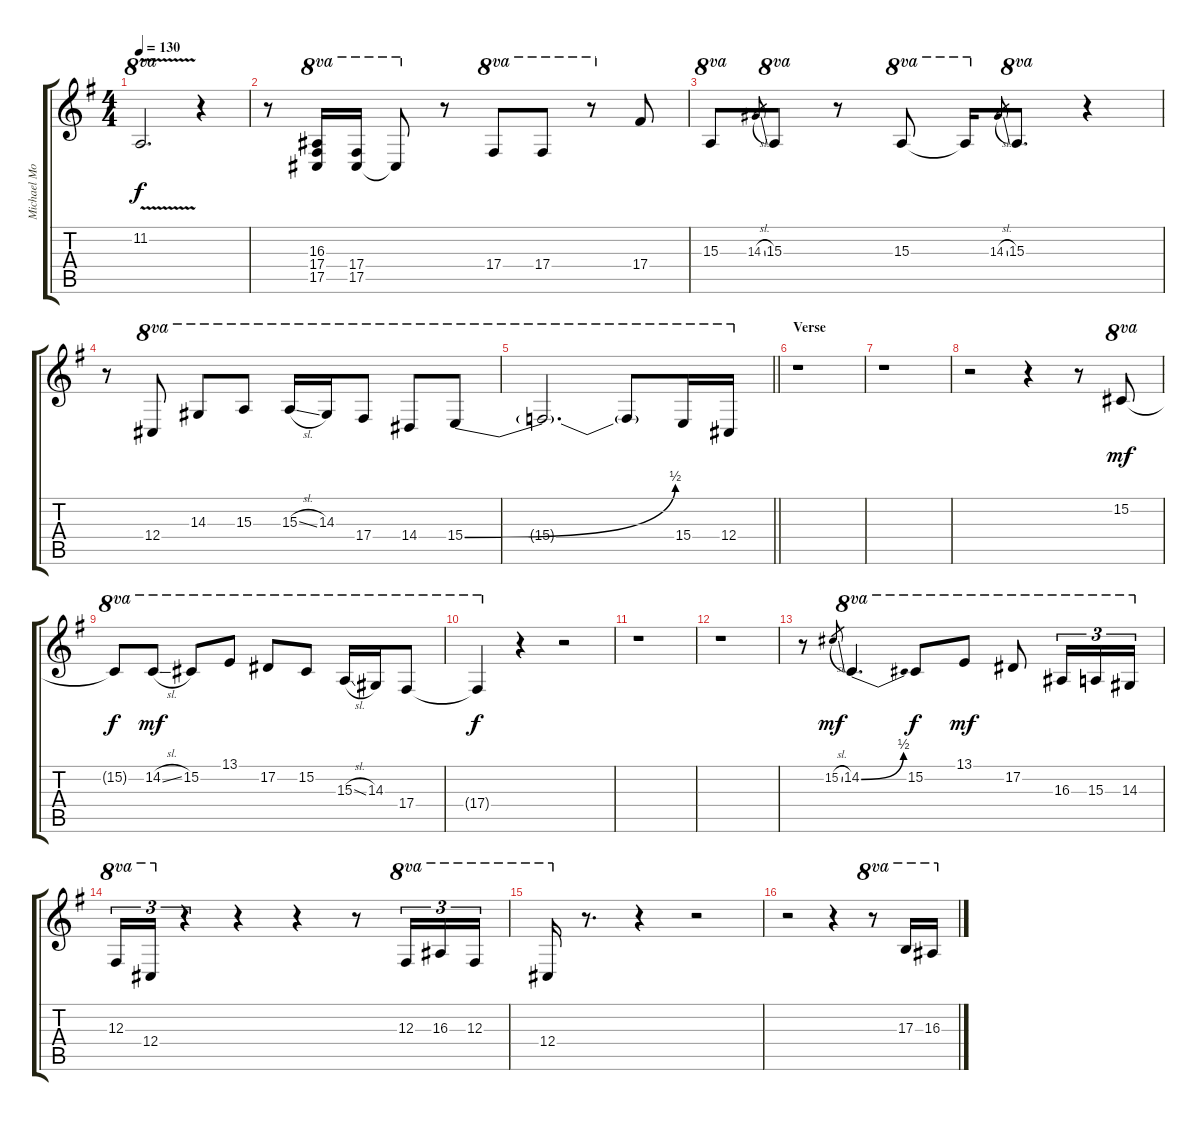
\track ("Michael Monroe - Harmonica" "Michael Mo") {instrument harmonica}
\staff {score tabs}
\tuning (Eb4 Bb3 Gb3 Db3 Ab2 Eb2) {hide}
\ts (4 4)
\tempo 130
\clef g2
\ks g
11.2{v}.2{d ot 8va dy f} r.4 |
r.8 (16.3 17.4 17.5).16{ot 8va} (17.4 17.5).16{ot 8va} 17.5{t}.8{ot 8va} r.8 17.4.8{ot 8va} 17.4.8{ot 8va} r.8{ot 8va} 17.4.8 |
15.3.8{ot 8va} 14.3{sl}.8{gr} 15.3.8{ot 8va} r.8 15.3.8{ot 8va} 15.3{t}.16{ot 8va} 14.3{sl}.8{gr} 15.3.8{d ot 8va} r.4 |
r.8 12.4.8{ot 8va} 14.3.8{ot 8va} 15.3.8{ot 8va} 15.3{sl}.16{ot 8va} 14.3.16{ot 8va} 17.4.8{ot 8va} 14.4.8{ot 8va} 15.4{be (bend 0 0 60 2)}.8{ot 8va} |
\barLineRight lightlight
15.4{t}.2{d ot 8va} 15.4{t}.8{ot 8va} 15.4.16{ot 8va} 12.4.16{ot 8va} |
\section ("" "Verse")
r.1 |
r.1 |
r.2 r.4 r.8 15.2.8{ot 8va dy mf} |
15.2{t}.8{ot 8va dy f} 14.2{sl}.8{ot 8va dy mf} 15.2.8{ot 8va} 13.1.8{ot 8va} 17.2.8{ot 8va} 15.2.8{ot 8va} 15.3{sl}.16{ot 8va} 14.3.16{ot 8va} 17.4.8{ot 8va} |
17.4{t}.4{ot 8va dy f} r.4 r.2 |
r.1 |
r.1 |
r.8 15.2{sl}.8{gr dy mf} 14.2{be (bend 0 0 60 2)}.4{d ot 8va} 15.2.8{ot 8va dy f} 13.1.8{ot 8va dy mf} 17.2.8{ot 8va} 16.3.16{tu (3 2) ot 8va} 15.3.16{tu (3 2) ot 8va} 14.3.16{tu (3 2) ot 8va} |
12.3.16{tu (3 2) ot 8va} 12.4.16{tu (3 2) ot 8va} r.4{tu (3 2)} r.4 r.4 r.8 12.3.16{tu (3 2) ot 8va} 16.3.16{tu (3 2) ot 8va} 12.3.16{tu (3 2) ot 8va} |
12.4.16{ot 8va} r.8{d} r.4 r.2 |
r.2 r.4 r.8{ot 8va} 17.3.16{ot 8va} 16.3.16{ot 8va}
